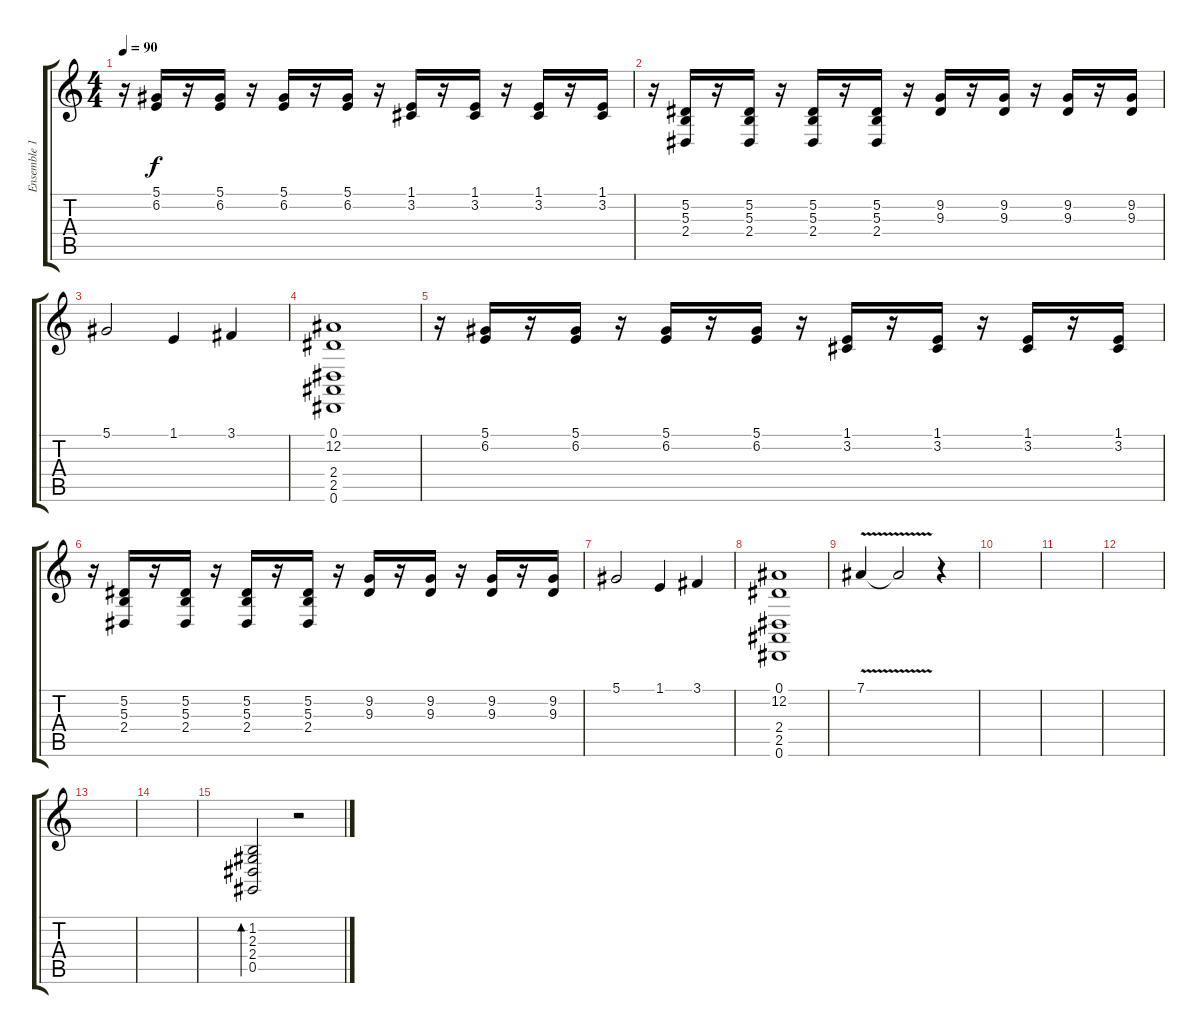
\track ("Ensemble 1" "Ensemble 1") {instrument stringensemble1}
\staff {score tabs}
\tuning (Eb4 Bb3 Gb3 Db3 Ab2 Eb2) {hide}
\ts (4 4)
\tempo 90
\clef g2
\ks c
r.16{dy f volume 13} (5.1 6.2).16 r.16 (5.1 6.2).16 r.16 (5.1 6.2).16 r.16 (5.1 6.2).16 r.16 (1.1 3.2).16 r.16 (1.1 3.2).16 r.16 (1.1 3.2).16 r.16 (1.1 3.2).16 |
r.16 (5.2 5.3 2.4).16 r.16 (5.2 5.3 2.4).16 r.16 (5.2 5.3 2.4).16 r.16 (5.2 5.3 2.4).16 r.16 (9.2 9.3).16 r.16 (9.2 9.3).16 r.16 (9.2 9.3).16 r.16 (9.2 9.3).16 |
5.1.2 1.1.4 3.1.4 |
(0.1 12.2 2.4 2.5 0.6).1 |
r.16{volume 15} (5.1 6.2).16 r.16 (5.1 6.2).16 r.16 (5.1 6.2).16 r.16 (5.1 6.2).16 r.16 (1.1 3.2).16 r.16 (1.1 3.2).16 r.16 (1.1 3.2).16 r.16 (1.1 3.2).16 |
r.16 (5.2 5.3 2.4).16 r.16 (5.2 5.3 2.4).16 r.16 (5.2 5.3 2.4).16 r.16 (5.2 5.3 2.4).16 r.16 (9.2 9.3).16 r.16 (9.2 9.3).16 r.16 (9.2 9.3).16 r.16 (9.2 9.3).16 |
5.1.2 1.1.4 3.1.4 |
(0.1 12.2 2.4 2.5 0.6).1 |
7.1{v}.4 7.1{t}.2 r.4 |
|
|
|
|
|
(1.2 2.3 2.4 0.5).2{bd 120 instrument acousticguitarsteel} r.2
